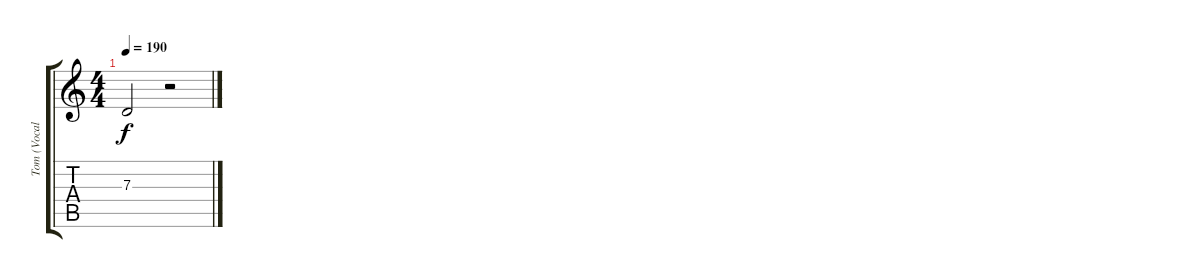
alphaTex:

\track ("Tom (Vocals)" "Tom (Vocal") {instrument tenorsax}
\staff {score tabs}
\tuning (E4 B3 G3 D3 A2 E2) {hide}
\ts (4 4)
\tempo 190
\clef g2
\ks c
7.3.2{dy f} r.2
